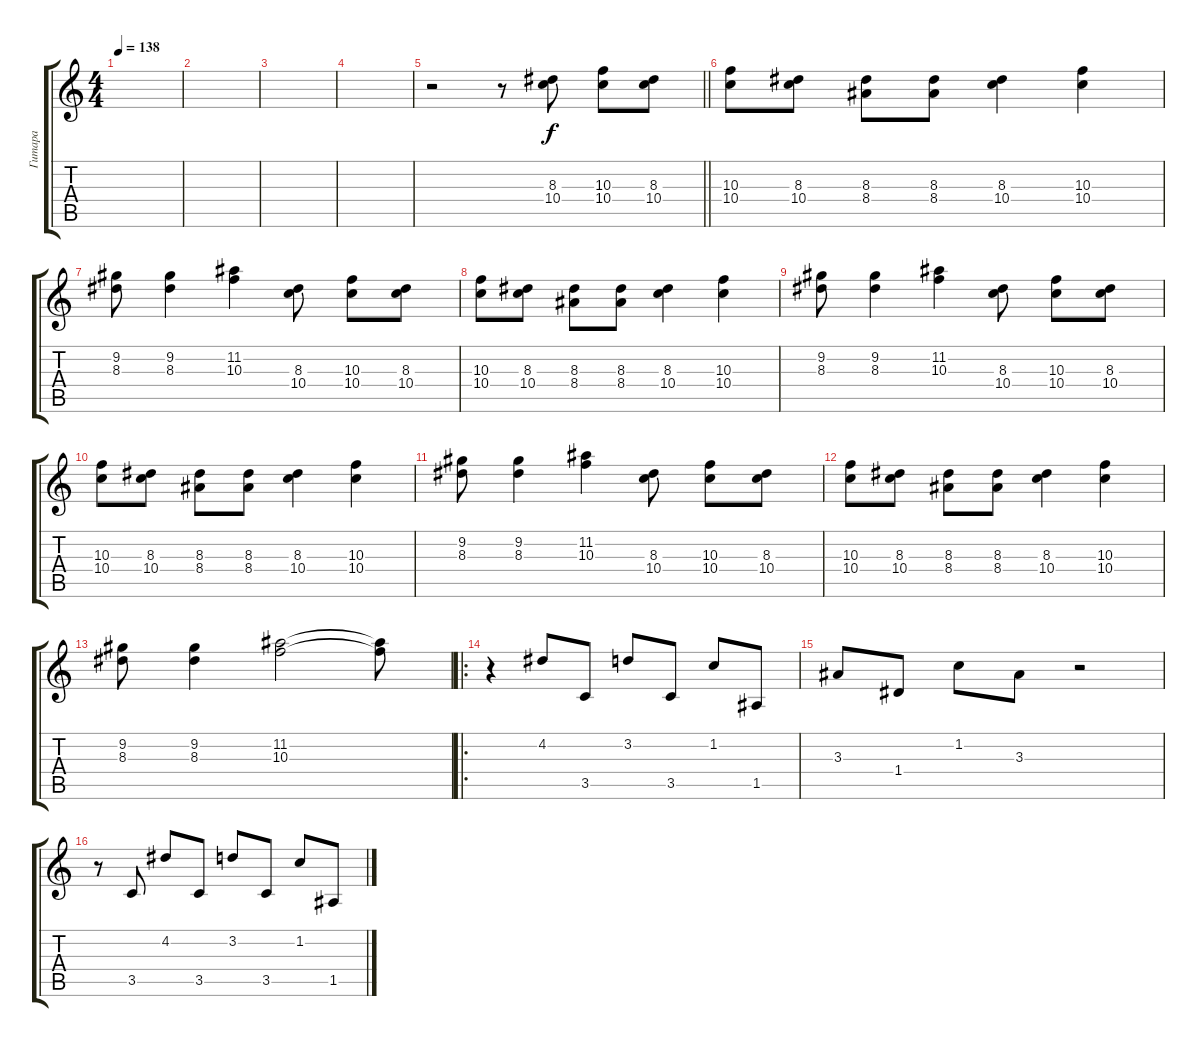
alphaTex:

\track ("Гитара" "Гитара") {instrument overdrivenguitar}
\staff {score tabs}
\tuning (E4 B3 G3 D3 A2 E2) {hide}
\ts (4 4)
\tempo 138
\clef g2
\ks c
|
|
|
|
\barLineRight lightlight
r.2 r.8 (8.3 10.4).8 (10.3 10.4).8 (8.3 10.4).8 |
(10.3 10.4).8 (8.3 10.4).8 (8.3 8.4).8 (8.3 8.4).8 (8.3 10.4).4 (10.3 10.4).4 |
(9.2 8.3).8 (9.2 8.3).4 (11.2 10.3).4 (8.3 10.4).8 (10.3 10.4).8 (8.3 10.4).8 |
(10.3 10.4).8 (8.3 10.4).8 (8.3 8.4).8 (8.3 8.4).8 (8.3 10.4).4 (10.3 10.4).4 |
(9.2 8.3).8 (9.2 8.3).4 (11.2 10.3).4 (8.3 10.4).8 (10.3 10.4).8 (8.3 10.4).8 |
(10.3 10.4).8 (8.3 10.4).8 (8.3 8.4).8 (8.3 8.4).8 (8.3 10.4).4 (10.3 10.4).4 |
(9.2 8.3).8 (9.2 8.3).4 (11.2 10.3).4 (8.3 10.4).8 (10.3 10.4).8 (8.3 10.4).8 |
(10.3 10.4).8 (8.3 10.4).8 (8.3 8.4).8 (8.3 8.4).8 (8.3 10.4).4 (10.3 10.4).4 |
(9.2 8.3).8 (9.2 8.3).4 (11.2 10.3).2 (11.2{t} 10.3{t}).8 |
\ro
r.4 4.2.8 3.5.8 3.2.8 3.5.8 1.2.8 1.5.8 |
3.3.8 1.4.8 1.2.8 3.3.8 r.2 |
r.8 3.5.8 4.2.8 3.5.8 3.2.8 3.5.8 1.2.8 1.5.8
